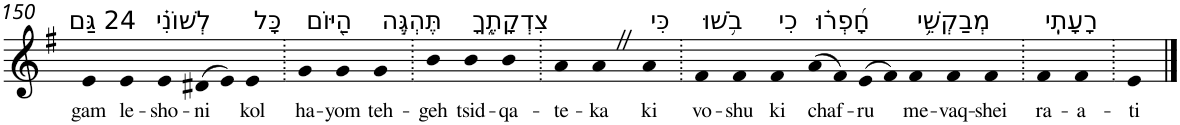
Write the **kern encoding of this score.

**kern	**text
*part1	*part1
*staff1	*staff1
*I"Piano	*
*I'Pno	*
!!LO:PB:g=z
*clefG2	*
*k[f#]	*
*G:	*
=150	=150
!LO:TX:a:t=24 גַּם	!
!	!LO:LY:b
4e	gam
!LO:TX:a:t=לְשׁוֹנִ֗י	!
!	!LO:LY:b
4e	le-
!	!LO:LY:b
4e	-sho-
!	!LO:LY:b
(>8d#X	-ni
8e)	.
!LO:TX:a:t=כָּל	!
!	!LO:LY:b
4e	kol
=151.	=151.
!LO:TX:a:t=הַ֭יּוֹם	!
!	!LO:LY:b
4g	ha-
!	!LO:LY:b
4g	-yom
!LO:TX:a:t=תֶּהְגֶּ֣ה	!
!	!LO:LY:b
4g	teh-
=152.	=152.
!	!LO:LY:b
4b	-geh
!LO:TX:a:t=צִדְקָתֶ֑ךָ	!
!	!LO:LY:b
4b	tsid-
!	!LO:LY:b
4b	-qa-
=153.	=153.
!	!LO:LY:b
4a	-te-
!	!LO:LY:b
4aZ	-ka
!LO:TX:a:t=כִּי	!
!	!LO:LY:b
4a	ki
=154.	=154.
!LO:TX:a:t=בֹ֥שׁוּ	!
!	!LO:LY:b
4f#	vo-
!	!LO:LY:b
4f#	-shu
!LO:TX:a:t=כִי	!
!	!LO:LY:b
4f#	ki
!LO:TX:a:t=חָ֝פְר֗וּ	!
!	!LO:LY:b
(>8a	chaf-
8f#)	.
!	!LO:LY:b
(>8e	-ru
8f#)	.
!LO:TX:a:t=מְבַקְשֵׁ֥י	!
!	!LO:LY:b
4f#	me-
!	!LO:LY:b
4f#	-vaq-
!	!LO:LY:b
4f#	-shei
=155.	=155.
!LO:TX:a:t=רָעָתִֽי	!
!	!LO:LY:b
4f#	ra-
!	!LO:LY:b
4f#	-a-
=156.	=156.
!	!LO:LY:b
4e	-ti
==	==
*-	*-
